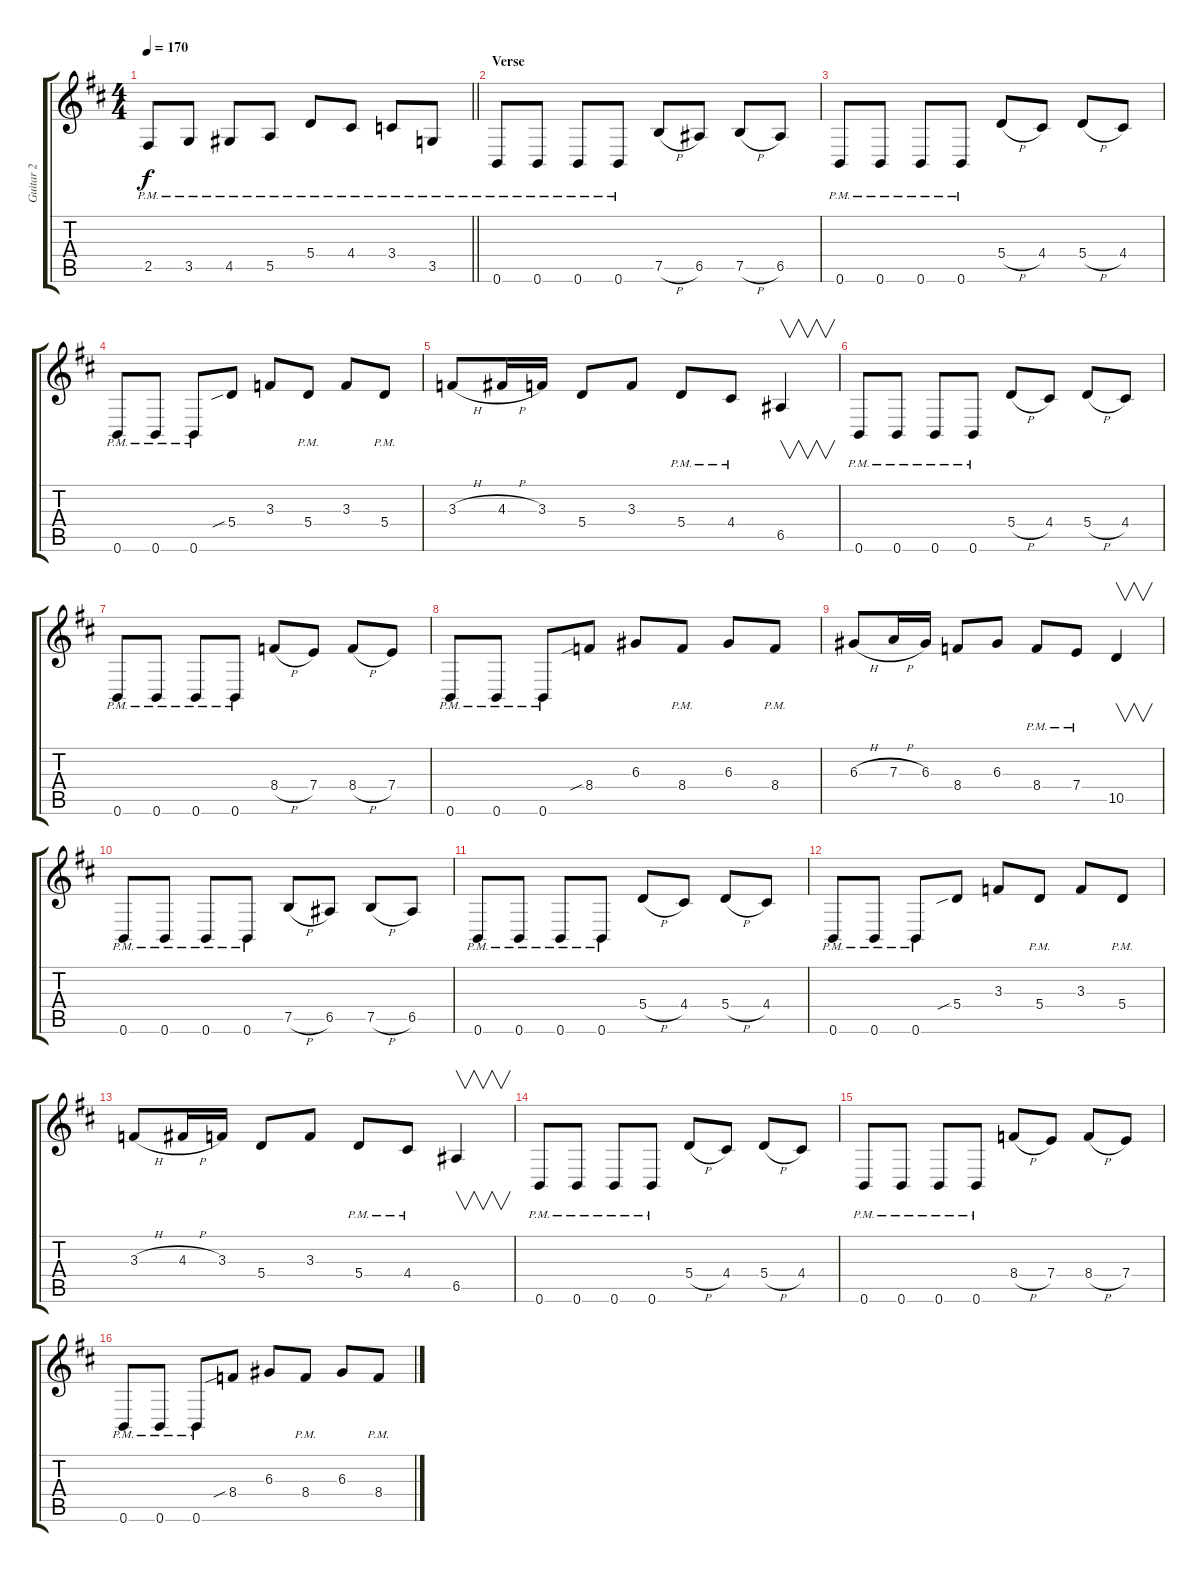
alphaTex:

\track ("Guitar 2" "Guitar 2") {instrument distortionguitar}
\staff {score tabs}
\tuning (B3 Gb3 D3 A2 E2 B1) {hide}
\ts (4 4)
\tempo 170
\clef g2
\barLineRight lightlight
\ks d
2.5{pm}.8{dy f} 3.5{pm}.8 4.5{pm}.8 5.5{pm}.8 5.4{pm}.8 4.4{pm}.8 3.4{pm}.8 3.5{pm}.8 |
\section ("" "Verse")
0.6{pm}.8 0.6{pm}.8 0.6{pm}.8 0.6{pm}.8 7.5{h}.8 6.5.8 7.5{h}.8 6.5.8 |
0.6{pm}.8 0.6{pm}.8 0.6{pm}.8 0.6{pm}.8 5.4{h}.8 4.4.8 5.4{h}.8 4.4.8 |
0.6{pm}.8 0.6{pm}.8 0.6{pm}.8 5.4{sib}.8 3.3.8 5.4{pm}.8 3.3.8 5.4{pm}.8 |
3.3{h}.8 4.3{h}.16 3.3.16 5.4.8 3.3.8 5.4{pm}.8 4.4{pm}.8 6.5.4{v} |
0.6{pm}.8 0.6{pm}.8 0.6{pm}.8 0.6{pm}.8 5.4{h}.8 4.4.8 5.4{h}.8 4.4.8 |
0.6{pm}.8 0.6{pm}.8 0.6{pm}.8 0.6{pm}.8 8.4{h}.8 7.4.8 8.4{h}.8 7.4.8 |
0.6{pm}.8 0.6{pm}.8 0.6{pm}.8 8.4{sib}.8 6.3.8 8.4{pm}.8 6.3.8 8.4{pm}.8 |
6.3{h}.8 7.3{h}.16 6.3.16 8.4.8 6.3.8 8.4{pm}.8 7.4{pm}.8 10.5.4{v} |
0.6{pm}.8 0.6{pm}.8 0.6{pm}.8 0.6{pm}.8 7.5{h}.8 6.5.8 7.5{h}.8 6.5.8 |
0.6{pm}.8 0.6{pm}.8 0.6{pm}.8 0.6{pm}.8 5.4{h}.8 4.4.8 5.4{h}.8 4.4.8 |
0.6{pm}.8 0.6{pm}.8 0.6{pm}.8 5.4{sib}.8 3.3.8 5.4{pm}.8 3.3.8 5.4{pm}.8 |
3.3{h}.8 4.3{h}.16 3.3.16 5.4.8 3.3.8 5.4{pm}.8 4.4{pm}.8 6.5.4{v} |
0.6{pm}.8 0.6{pm}.8 0.6{pm}.8 0.6{pm}.8 5.4{h}.8 4.4.8 5.4{h}.8 4.4.8 |
0.6{pm}.8 0.6{pm}.8 0.6{pm}.8 0.6{pm}.8 8.4{h}.8 7.4.8 8.4{h}.8 7.4.8 |
0.6{pm}.8 0.6{pm}.8 0.6{pm}.8 8.4{sib}.8 6.3.8 8.4{pm}.8 6.3.8 8.4{pm}.8
